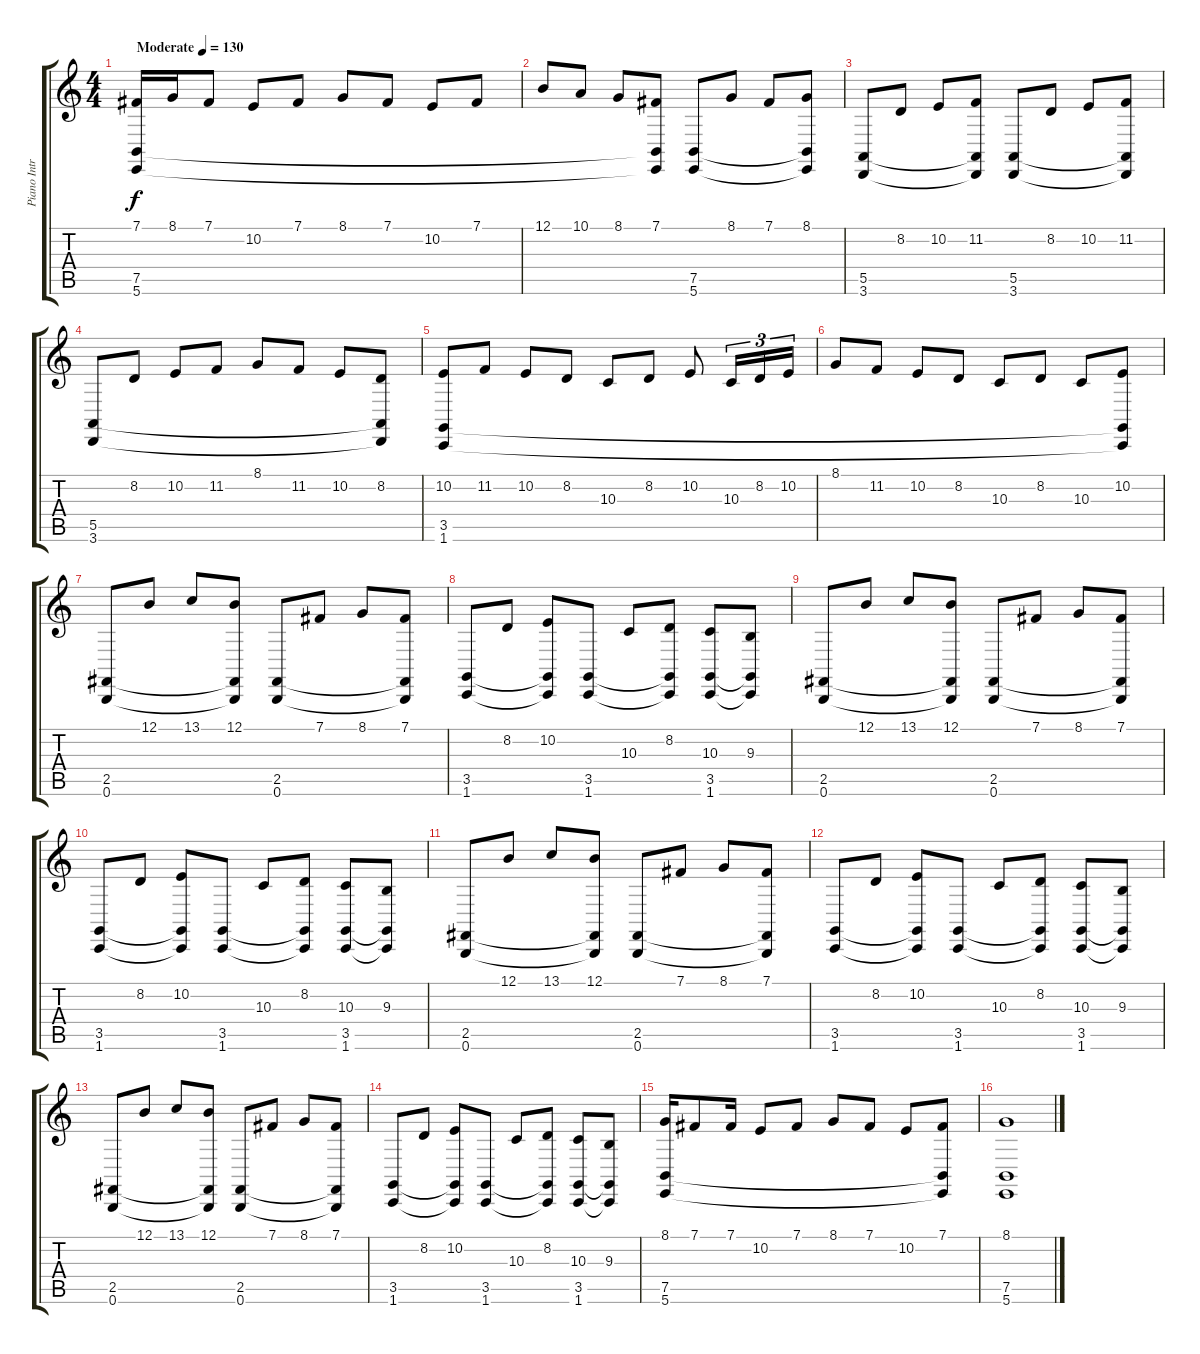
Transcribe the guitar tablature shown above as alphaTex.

\track ("Piano Intro" "Piano Intr") {instrument acousticgrandpiano}
\staff {score tabs}
\tuning (B3 Gb3 D3 A2 E2 B1) {hide}
\ts (4 4)
\tempo (130 "Moderate")
\clef g2
\ks c
(7.1 7.5 5.6).16{dy f volume 0 instrument acousticgrandpiano} 8.1.16{volume 10} 7.1.8 10.2.8 7.1.8 8.1.8 7.1.8 10.2.8 7.1.8 |
12.1.8 10.1.8 8.1.8 (7.1 7.5{t} 5.6{t}).8 (7.5 5.6).8 8.1.8 7.1.8 (8.1 7.5{t} 5.6{t}).8 |
(5.5 3.6).8 8.2.8 10.2.8 (11.2 5.5{t} 3.6{t}).8 (5.5 3.6).8 8.2.8 10.2.8 (11.2 5.5{t} 3.6{t}).8 |
(5.5 3.6).8 8.2.8 10.2.8 11.2.8 8.1.8 11.2.8 10.2.8 (8.2 5.5{t} 3.6{t}).8 |
(10.2 3.5 1.6).8 11.2.8 10.2.8 8.2.8 10.3.8 8.2.8 10.2.8 10.3.16{tu (3 2)} 8.2.16{tu (3 2)} 10.2.16{tu (3 2)} |
8.1.8 11.2.8 10.2.8 8.2.8 10.3.8 8.2.8 10.3.8 (10.2 3.5{t} 1.6{t}).8 |
(2.5 0.6).8 12.1.8 13.1.8 (12.1 2.5{t} 0.6{t}).8 (2.5 0.6).8 7.1.8 8.1.8 (7.1 2.5{t} 0.6{t}).8 |
(3.5 1.6).8 8.2.8 (10.2 3.5{t} 1.6{t}).8 (3.5 1.6).8 10.3.8 (8.2 3.5{t} 1.6{t}).8 (10.3 3.5 1.6).8 (9.3 3.5{t} 1.6{t}).8 |
(2.5 0.6).8 12.1.8 13.1.8 (12.1 2.5{t} 0.6{t}).8 (2.5 0.6).8 7.1.8 8.1.8 (7.1 2.5{t} 0.6{t}).8 |
(3.5 1.6).8 8.2.8 (10.2 3.5{t} 1.6{t}).8 (3.5 1.6).8 10.3.8 (8.2 3.5{t} 1.6{t}).8 (10.3 3.5 1.6).8 (9.3 3.5{t} 1.6{t}).8 |
(2.5 0.6).8 12.1.8 13.1.8 (12.1 2.5{t} 0.6{t}).8 (2.5 0.6).8 7.1.8 8.1.8 (7.1 2.5{t} 0.6{t}).8 |
(3.5 1.6).8 8.2.8 (10.2 3.5{t} 1.6{t}).8 (3.5 1.6).8 10.3.8 (8.2 3.5{t} 1.6{t}).8 (10.3 3.5 1.6).8 (9.3 3.5{t} 1.6{t}).8 |
(2.5 0.6).8 12.1.8 13.1.8 (12.1 2.5{t} 0.6{t}).8 (2.5 0.6).8 7.1.8 8.1.8 (7.1 2.5{t} 0.6{t}).8 |
(3.5 1.6).8 8.2.8 (10.2 3.5{t} 1.6{t}).8 (3.5 1.6).8 10.3.8 (8.2 3.5{t} 1.6{t}).8 (10.3 3.5 1.6).8 (9.3 3.5{t} 1.6{t}).8 |
(8.1 7.5 5.6).16 7.1.8 7.1.16 10.2.8 7.1.8 8.1.8 7.1.8 10.2.8 (7.1 7.5{t} 5.6{t}).8 |
(8.1 7.5 5.6).1
